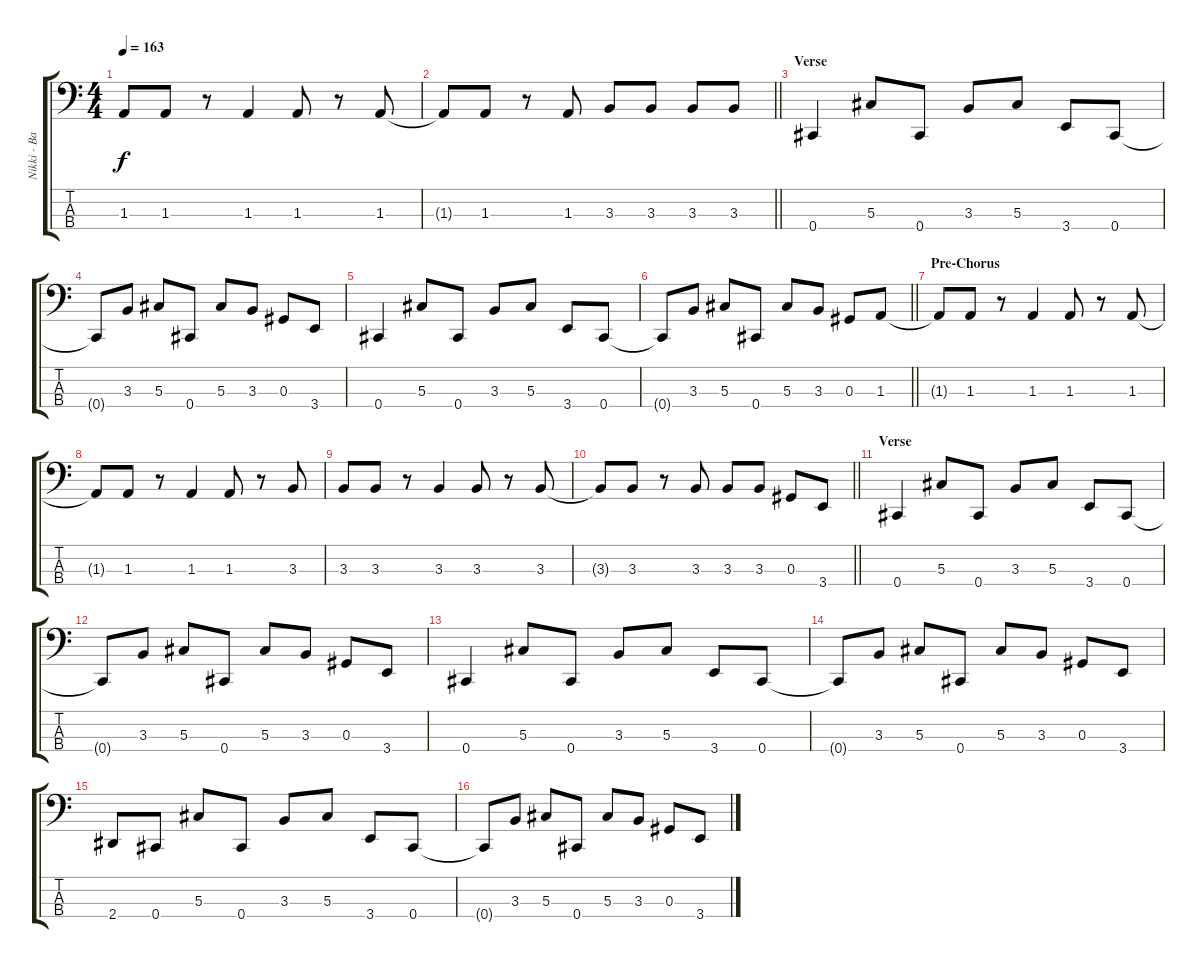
\track ("Nikki - Bass" "Nikki - Ba") {instrument electricbassfinger}
\staff {score tabs}
\tuning (Gb2 Db2 Ab1 Db1) {hide}
\ts (4 4)
\tempo 163
\clef f4
\ks c
1.3.8{dy f} 1.3.8 r.8 1.3.4 1.3.8 r.8 1.3.8 |
\barLineRight lightlight
1.3{t}.8 1.3.8 r.8 1.3.8 3.3.8 3.3.8 3.3.8 3.3.8 |
\section ("" "Verse")
0.4.4 5.3.8 0.4.8 3.3.8 5.3.8 3.4.8 0.4.8 |
0.4{t}.8 3.3.8 5.3.8 0.4.8 5.3.8 3.3.8 0.3.8 3.4.8 |
0.4.4 5.3.8 0.4.8 3.3.8 5.3.8 3.4.8 0.4.8 |
\barLineRight lightlight
0.4{t}.8 3.3.8 5.3.8 0.4.8 5.3.8 3.3.8 0.3.8 1.3.8 |
\section ("" "Pre-Chorus")
1.3{t}.8 1.3.8 r.8 1.3.4 1.3.8 r.8 1.3.8 |
1.3{t}.8 1.3.8 r.8 1.3.4 1.3.8 r.8 3.3.8 |
3.3.8 3.3.8 r.8 3.3.4 3.3.8 r.8 3.3.8 |
\barLineRight lightlight
3.3{t}.8 3.3.8 r.8 3.3.8 3.3.8 3.3.8 0.3.8 3.4.8 |
\section ("" "Verse")
0.4.4 5.3.8 0.4.8 3.3.8 5.3.8 3.4.8 0.4.8 |
0.4{t}.8 3.3.8 5.3.8 0.4.8 5.3.8 3.3.8 0.3.8 3.4.8 |
0.4.4 5.3.8 0.4.8 3.3.8 5.3.8 3.4.8 0.4.8 |
0.4{t}.8 3.3.8 5.3.8 0.4.8 5.3.8 3.3.8 0.3.8 3.4.8 |
2.4.8 0.4.8 5.3.8 0.4.8 3.3.8 5.3.8 3.4.8 0.4.8 |
0.4{t}.8 3.3.8 5.3.8 0.4.8 5.3.8 3.3.8 0.3.8 3.4.8
